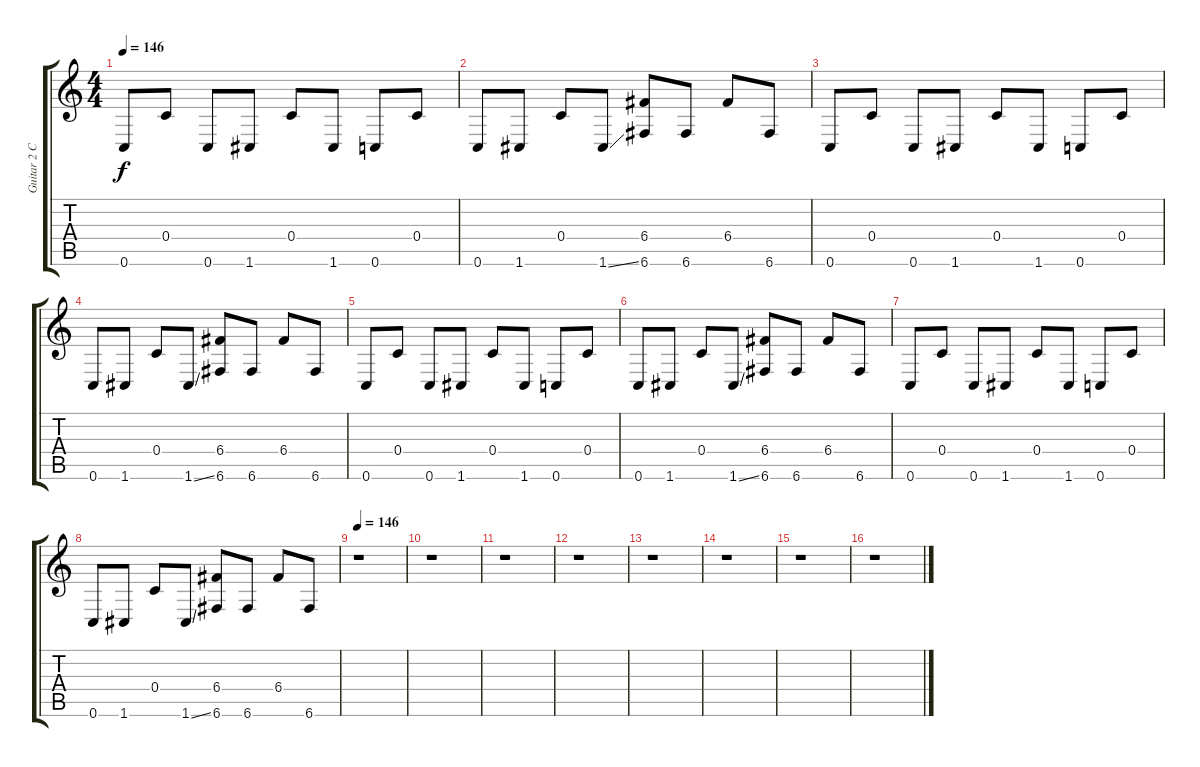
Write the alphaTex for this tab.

\track ("Guitar 2 Clean" "Guitar 2 C") {instrument electricguitarclean}
\staff {score tabs}
\tuning (D4 A3 F3 C3 G2 C2) {hide}
\ts (4 4)
\tempo 146
\clef g2
\ks c
0.6.8{dy f} 0.4.8 0.6.8 1.6.8 0.4.8 1.6.8 0.6.8 0.4.8 |
0.6.8 1.6.8 0.4.8 1.6{ss}.8 (6.4 6.6).8 6.6.8 6.4.8 6.6.8 |
0.6.8 0.4.8 0.6.8 1.6.8 0.4.8 1.6.8 0.6.8 0.4.8 |
0.6.8 1.6.8 0.4.8 1.6{ss}.8 (6.4 6.6).8 6.6.8 6.4.8 6.6.8 |
0.6.8 0.4.8 0.6.8 1.6.8 0.4.8 1.6.8 0.6.8 0.4.8 |
0.6.8 1.6.8 0.4.8 1.6{ss}.8 (6.4 6.6).8 6.6.8 6.4.8 6.6.8 |
0.6.8 0.4.8 0.6.8 1.6.8 0.4.8 1.6.8 0.6.8 0.4.8 |
0.6.8 1.6.8 0.4.8 1.6{ss}.8 (6.4 6.6).8 6.6.8 6.4.8 6.6.8 |
\tempo 146
r.1 |
r.1 |
r.1 |
r.1 |
r.1 |
r.1 |
r.1 |
r.1
